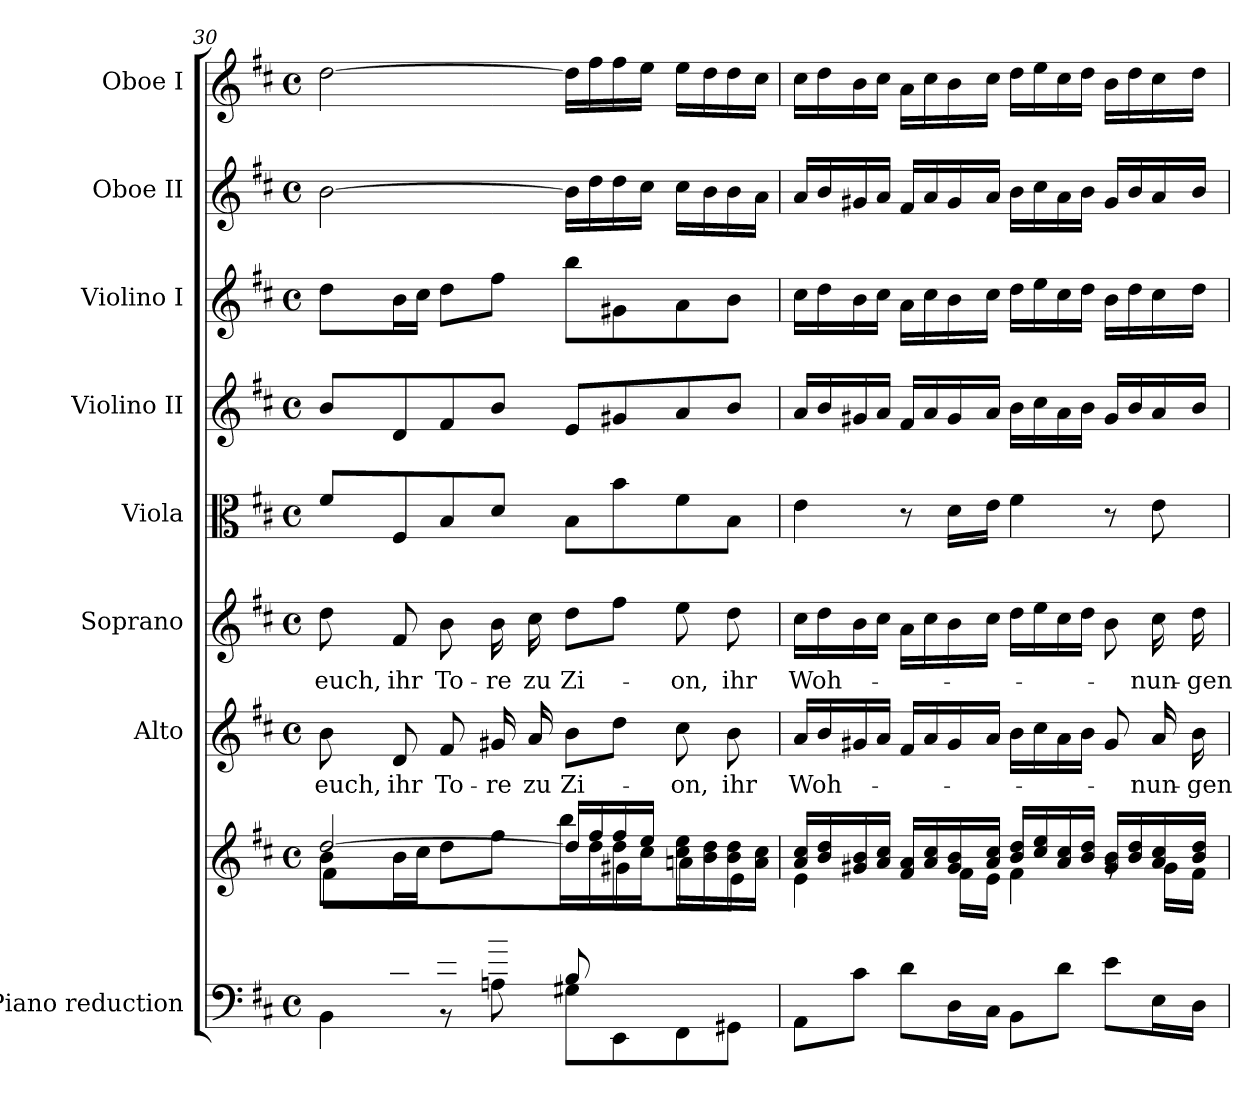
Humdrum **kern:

**kern	**kern	**kern	**text	**kern	**text	**kern	**kern	**kern	**kern	**kern
*part8	*part8	*part7	*part7	*part6	*part6	*part5	*part4	*part3	*part2	*part1
*staff9	*staff8	*staff7	*staff7	*staff6	*staff6	*staff5	*staff4	*staff3	*staff2	*staff1
*I"Piano reduction	*	*I"Alto	*	*I"Soprano	*	*I"Viola	*I"Violino II	*I"Violino I	*I"Oboe II	*I"Oboe I
*I'Pno	*	*	*	*	*	*I'Vla	*I'Vln	*I'Vln	*I'Ob	*I'Ob
*clefF4	*clefG2	*clefG2	*	*clefG2	*	*clefC3	*clefG2	*clefG2	*clefG2	*clefG2
*k[f#c#]	*k[f#c#]	*k[f#c#]	*	*k[f#c#]	*	*k[f#c#]	*k[f#c#]	*k[f#c#]	*k[f#c#]	*k[f#c#]
*M4/4	*M4/4	*M4/4	*	*M4/4	*	*M4/4	*M4/4	*M4/4	*M4/4	*M4/4
*met(c)	*met(c)	*met(c)	*	*met(c)	*	*met(c)	*met(c)	*met(c)	*met(c)	*met(c)
=30	=30	=30	=30	=30	=30	=30	=30	=30	=30	=30
*^	*^	*	*	*	*	*	*	*	*	*
*	*	*	*^	*	*	*	*	*	*	*	*	*
!	!	!	!	!	!	!LO:LY:b	!	!LO:LY:b	!	!	!	!	!
8ryy	4BB\	[2dd/	8b\L	8f#\L	8b\	euch,	8dd\	euch,	8f#/L	8b/L	8dd\L	[2b\	[2dd\
!	!	!	!	!	!	!LO:LY:b	!	!LO:LY:b	!	!	!	!	!
8F#/ 8d/	.	.	16b\L	2ryy	8d/	ihr	8f#/	ihr	8F#/	8d/	16b\L	.	.
.	.	.	16cc#\JJ	.	.	.	.	.	.	.	16cc#\JJ	.	.
!	!	!	!	!	!	!LO:LY:b	!	!LO:LY:b	!	!	!	!	!
8B/ 8f#/	8r	.	8dd\L	.	8f#/	To-	8b\	To-	8B/	8f#/	8dd\L	.	.
!	!	!	!	!	!	!LO:LY:b	!	!LO:LY:b	!	!	!	!	!
8d/ 8b/J	8An\	.	8ff#\J	.	16g#X/	-re	16b\	-re	8d/J	8b/J	8ff#\J	.	.
!	!	!	!	!	!	!LO:LY:b	!	!LO:LY:b	!	!	!	!	!
.	.	.	.	.	16a/	zu	16cc#\	zu	.	.	.	.	.
!	!	!	!	!	!	!LO:LY:b	!	!LO:LY:b	!	!	!	!	!
8B/L	8G#X\L	16dd/LL]	16bb\LL	.	8b\L	Zi-	8dd\L	Zi-	8B\L	8e/L	8bb\L	16b\LL]	16dd\LL]
.	.	16ff#/	16dd\	.	.	.	.	.	.	.	.	16dd\	16ff#\
4.ryy	8EE\	16ff#/	16dd\	8g#X\	8dd\J	.	8ff#\J	.	8b\	8g#X/	8g#X\	16dd\	16ff#\
.	.	16ee/JJ	16cc#\JJ	.	.	.	.	.	.	.	.	16cc#\JJ	16ee\JJ
!	!	!	!	!	!	!LO:LY:b	!	!LO:LY:b	!	!	!	!	!
.	8FF#\	16cc#\ 16ee\LL	4ryy	8an\	8cc#\	-on,	8ee\	-on,	8f#\	8a/	8a\	16cc#\LL	16ee\LL
.	.	16b\ 16dd\	.	.	.	.	.	.	.	.	.	16b\	16dd\
!	!	!	!	!	!	!LO:LY:b	!	!LO:LY:b	!	!	!	!	!
.	8GG#X\J	16b\ 16dd\	.	8e\J	8b\	ihr	8dd\	ihr	8B\J	8b/J	8b\J	16b\	16dd\
.	.	16a\ 16cc#\JJ	.	.	.	.	.	.	.	.	.	16a\JJ	16cc#\JJ
*v	*v	*	*	*	*	*	*	*	*	*	*	*	*
*	*	*v	*v	*	*	*	*	*	*	*	*	*
!!LO:PB:g=z
=31	=31	=31	=31	=31	=31	=31	=31	=31	=31	=31	=31
!	!	!	!	!LO:LY:b	!	!LO:LY:b	!	!	!	!	!
8AA\L	16a/ 16cc#/LL	4e\	16a/LL	Woh-	16cc#\LL	Woh-	4e\	16a/LL	16cc#\LL	16a/LL	16cc#\LL
.	16b/ 16dd/	.	16b/	.	16dd\	.	.	16b/	16dd\	16b/	16dd\
8c#\J	16g#X/ 16b/	.	16g#X/	.	16b\	.	.	16g#X/	16b\	16g#X/	16b\
.	16a/ 16cc#/JJ	.	16a/JJ	.	16cc#\JJ	.	.	16a/JJ	16cc#\JJ	16a/JJ	16cc#\JJ
8d\L	16f#/ 16a/LL	8rg	16f#/LL	.	16a\LL	.	8r	16f#/LL	16a\LL	16f#/LL	16a\LL
.	16a/ 16cc#/	.	16a/	.	16cc#\	.	.	16a/	16cc#\	16a/	16cc#\
16D\L	16g#/ 16b/	16f#\LL	16g#/	.	16b\	.	16d\LL	16g#/	16b\	16g#/	16b\
16C#\JJ	16a/ 16cc#/JJ	16e\JJ	16a/JJ	.	16cc#\JJ	.	16e\JJ	16a/JJ	16cc#\JJ	16a/JJ	16cc#\JJ
8BB\L	16b/ 16dd/LL	4f#\	16b\LL	.	16dd\LL	.	4f#\	16b\LL	16dd\LL	16b\LL	16dd\LL
.	16cc#/ 16ee/	.	16cc#\	.	16ee\	.	.	16cc#\	16ee\	16cc#\	16ee\
8d\J	16a/ 16cc#/	.	16a\	.	16cc#\	.	.	16a\	16cc#\	16a\	16cc#\
.	16b/ 16dd/JJ	.	16b\JJ	.	16dd\JJ	.	.	16b\JJ	16dd\JJ	16b\JJ	16dd\JJ
8e\L	16g#/ 16b/LL	8rg	8g#/	.	8b\	.	8r	16g#/LL	16b\LL	16g#/LL	16b\LL
.	16b/ 16dd/	.	.	.	.	.	.	16b/	16dd\	16b/	16dd\
!	!	!	!	!LO:LY:b	!	!LO:LY:b	!	!	!	!	!
16E\L	16a/ 16cc#/	16g#\LL	16a/	-nun-	16cc#\	-nun-	8e\	16a/	16cc#\	16a/	16cc#\
!	!	!	!	!LO:LY:b	!	!LO:LY:b	!	!	!	!	!
16D\JJ	16b/ 16dd/JJ	16f#\JJ	16b\	-gen	16dd\	-gen	.	16b/JJ	16dd\JJ	16b/JJ	16dd\JJ
*	*v	*v	*	*	*	*	*	*	*	*	*
=	=	=	=	=	=	=	=	=	=	=
*-	*-	*-	*-	*-	*-	*-	*-	*-	*-	*-
